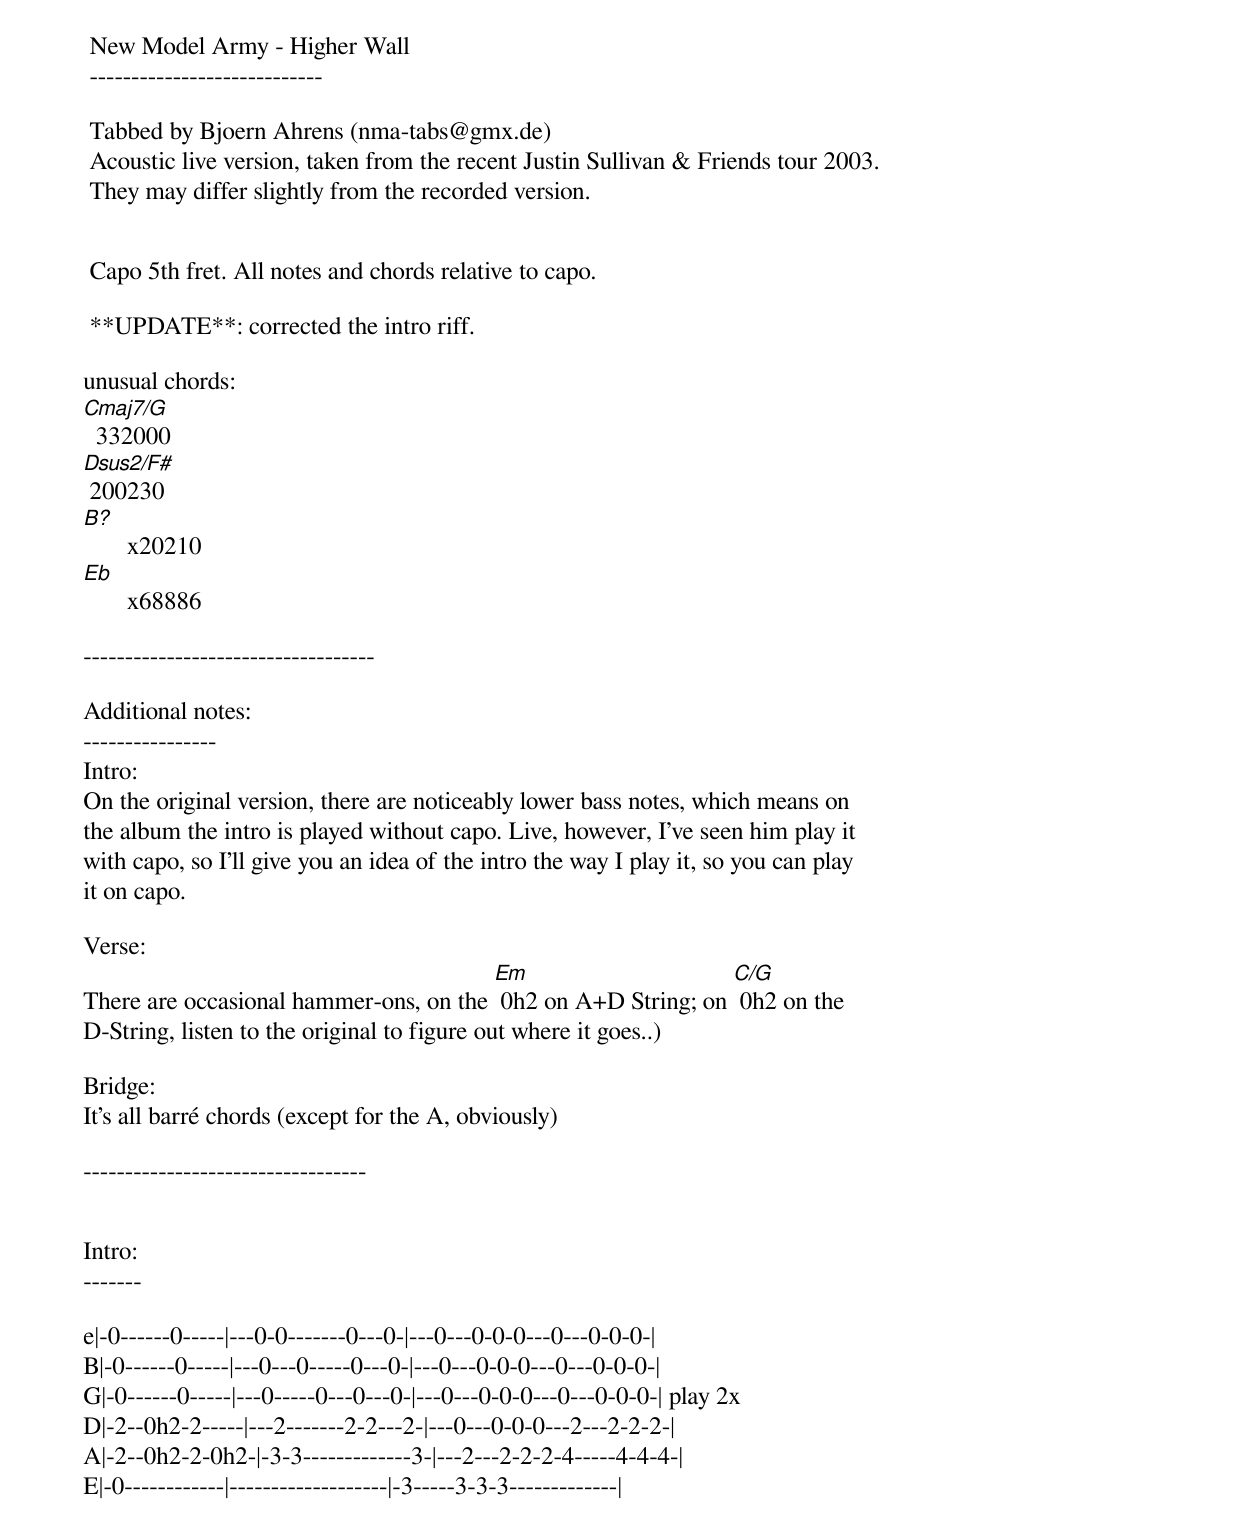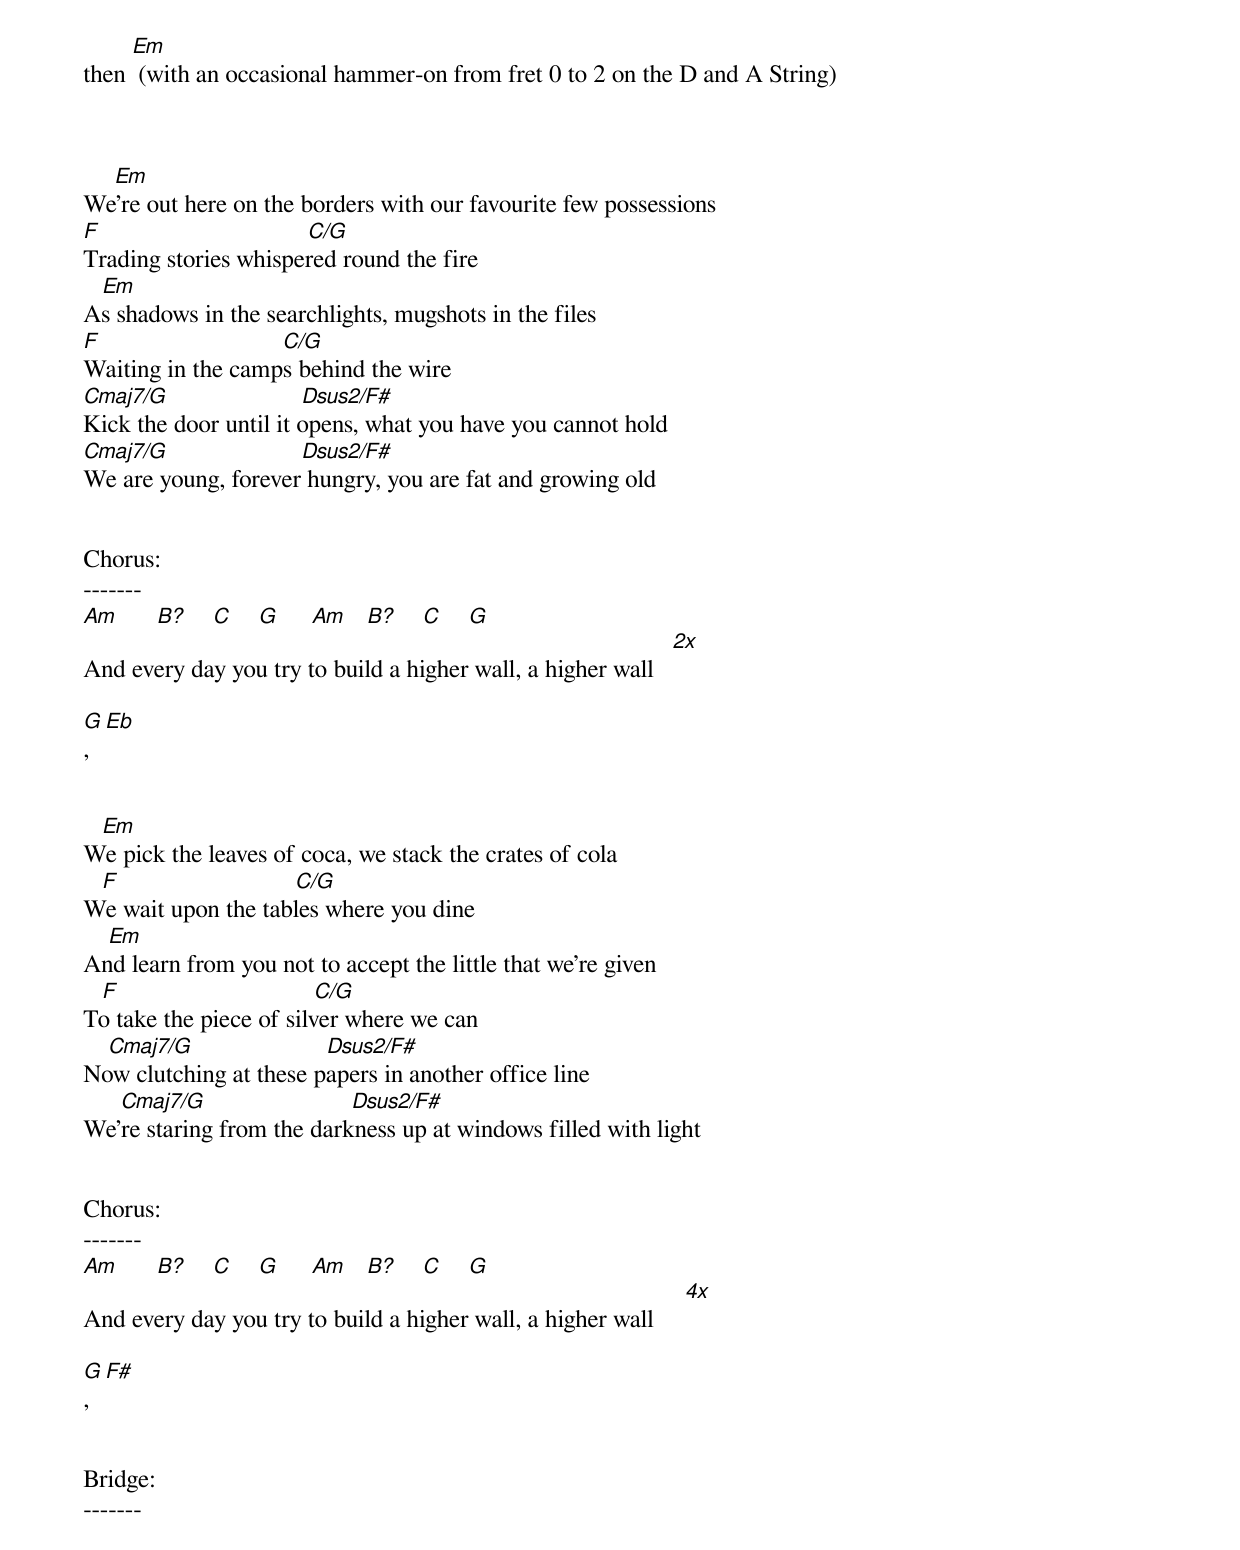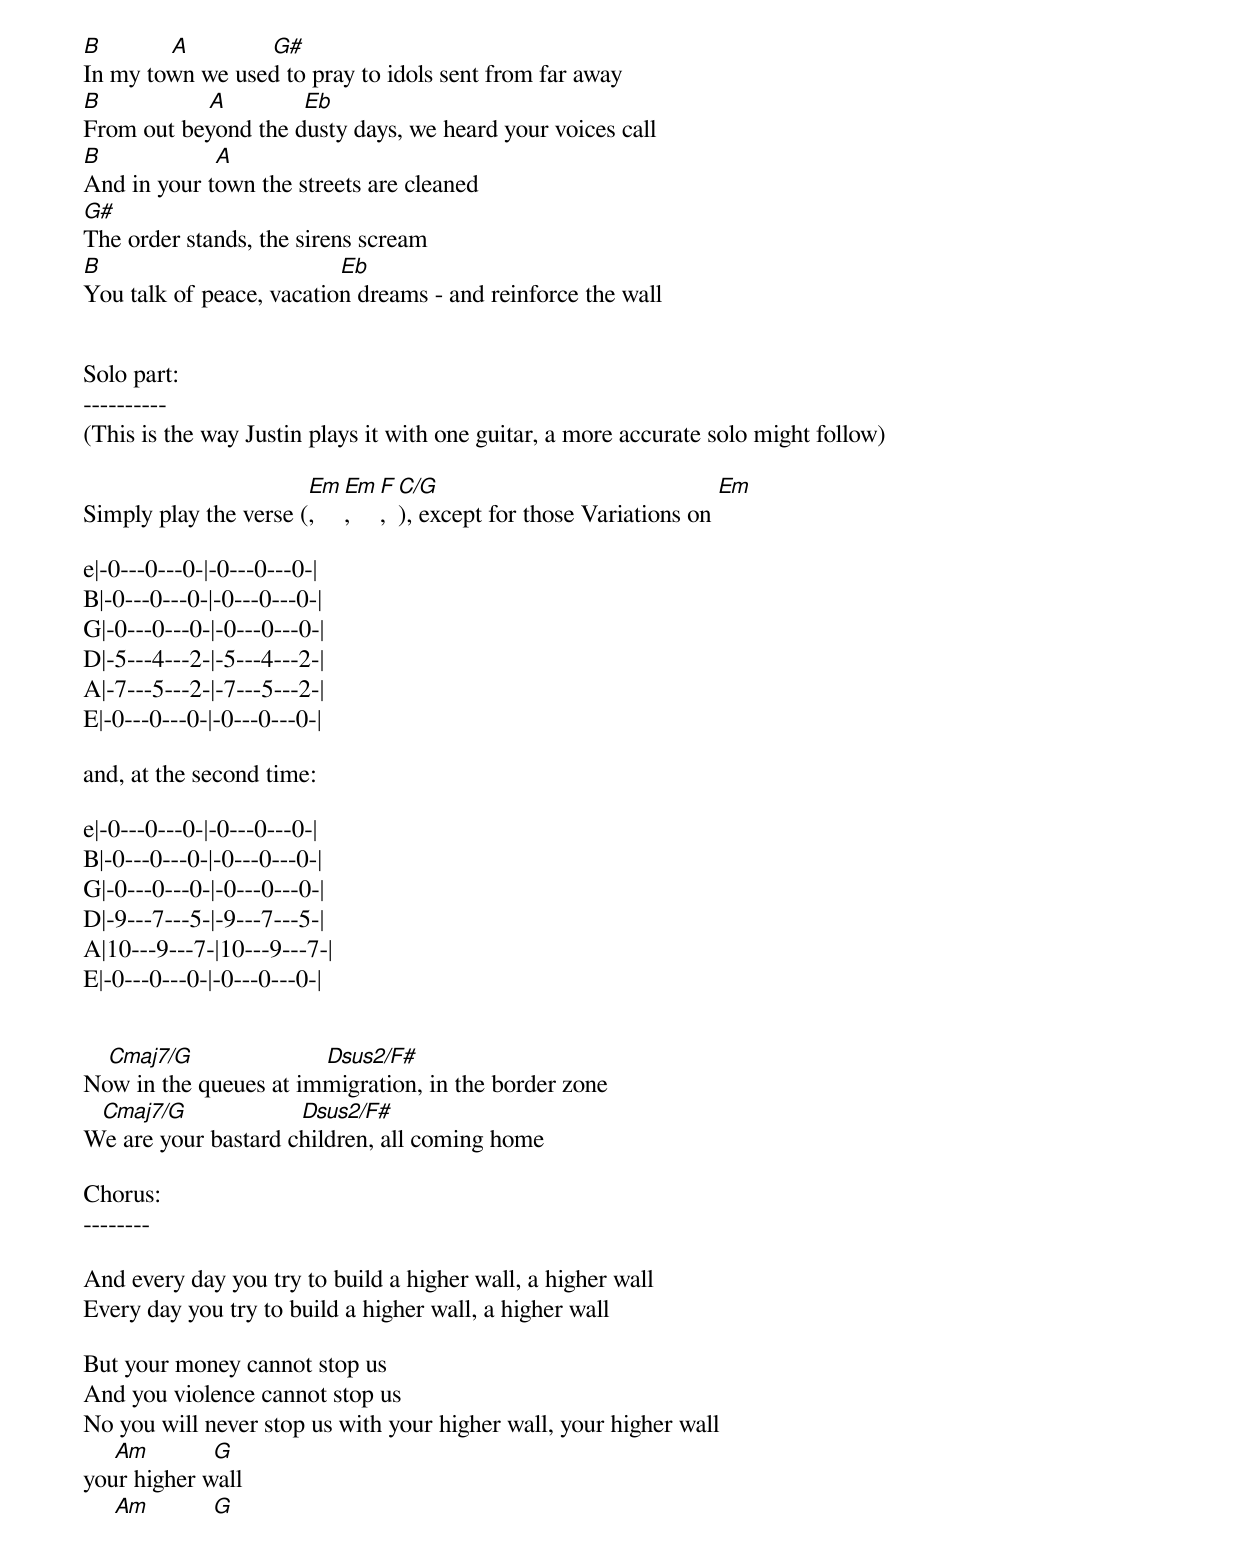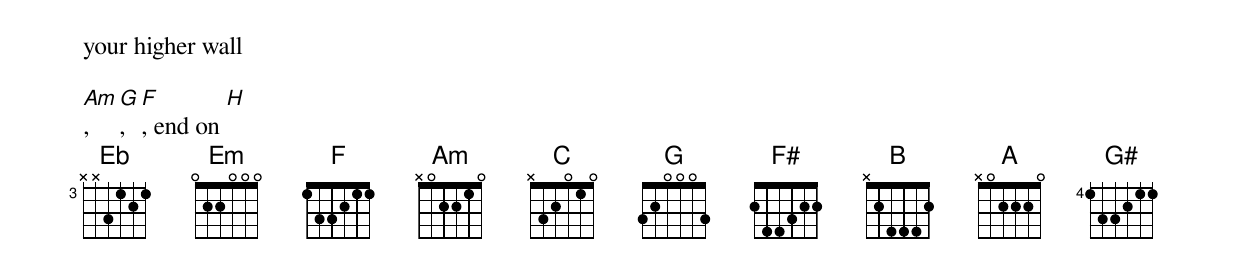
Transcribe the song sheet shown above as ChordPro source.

 New Model Army - Higher Wall
 ----------------------------

 Tabbed by Bjoern Ahrens (nma-tabs@gmx.de)
 Acoustic live version, taken from the recent Justin Sullivan & Friends tour 2003.
 They may differ slightly from the recorded version.


 Capo 5th fret. All notes and chords relative to capo.

 **UPDATE**: corrected the intro riff.

unusual chords:
[Cmaj7/G]  332000
[Dsus2/F#] 200230
[B?]       x20210
[Eb]       x68886

-----------------------------------

Additional notes:
----------------
Intro:
On the original version, there are noticeably lower bass notes, which means on
the album the intro is played without capo. Live, however, I've seen him play it
with capo, so I'll give you an idea of the intro the way I play it, so you can play
it on capo.

Verse:
There are occasional hammer-ons, on the [Em] 0h2 on A+D String; on [C/G] 0h2 on the
D-String, listen to the original to figure out where it goes..)

Bridge:
It's all barré chords (except for the A, obviously)

----------------------------------


Intro:
-------

e|-0------0-----|---0-0-------0---0-|---0---0-0-0---0---0-0-0-|
B|-0------0-----|---0---0-----0---0-|---0---0-0-0---0---0-0-0-|
G|-0------0-----|---0-----0---0---0-|---0---0-0-0---0---0-0-0-| play 2x
D|-2--0h2-2-----|---2-------2-2---2-|---0---0-0-0---2---2-2-2-|
A|-2--0h2-2-0h2-|-3-3-------------3-|---2---2-2-2-4-----4-4-4-|
E|-0------------|-------------------|-3-----3-3-3-------------|

then [Em] (with an occasional hammer-on from fret 0 to 2 on the D and A String)



     [Em]
We're out here on the borders with our favourite few possessions
[F]                                 [C/G]
Trading stories whispered round the fire
   [Em]
As shadows in the searchlights, mugshots in the files
[F]                             [C/G]
Waiting in the camps behind the wire
[Cmaj7/G]                     [Dsus2/F#]
Kick the door until it opens, what you have you cannot hold
[Cmaj7/G]                     [Dsus2/F#]
We are young, forever hungry, you are fat and growing old


Chorus:
-------
[Am]      [B?]    [C]    [G]     [Am]   [B?]    [C]    [G]
And every day you try to build a higher wall, a higher wall   [2x]

[G], [Eb]


   [Em]
We pick the leaves of coca, we stack the crates of cola
   [F]                            [C/G]
We wait upon the tables where you dine
    [Em]
And learn from you not to accept the little that we're given
   [F]                               [C/G]
To take the piece of silver where we can
    [Cmaj7/G]                     [Dsus2/F#]
Now clutching at these papers in another office line
      [Cmaj7/G]                       [Dsus2/F#]
We're staring from the darkness up at windows filled with light


Chorus:
-------
[Am]      [B?]    [C]    [G]     [Am]   [B?]    [C]    [G]
And every day you try to build a higher wall, a higher wall     [4x]

[G], [F#]


Bridge:
-------
[B]           [A]             [G#]
In my town we used to pray to idols sent from far away
[B]                 [A]            [Eb]
From out beyond the dusty days, we heard your voices call
[B]                  [A]
And in your town the streets are cleaned
[G#]
The order stands, the sirens scream
[B]                                      [Eb]
You talk of peace, vacation dreams - and reinforce the wall


Solo part:
----------
(This is the way Justin plays it with one guitar, a more accurate solo might follow)

Simply play the verse ([Em], [Em], [F], [C/G]), except for those Variations on [Em]

e|-0---0---0-|-0---0---0-|
B|-0---0---0-|-0---0---0-|
G|-0---0---0-|-0---0---0-|
D|-5---4---2-|-5---4---2-|
A|-7---5---2-|-7---5---2-|
E|-0---0---0-|-0---0---0-|

and, at the second time:

e|-0---0---0-|-0---0---0-|
B|-0---0---0-|-0---0---0-|
G|-0---0---0-|-0---0---0-|
D|-9---7---5-|-9---7---5-|
A|10---9---7-|10---9---7-|
E|-0---0---0-|-0---0---0-|


    [Cmaj7/G]                     [Dsus2/F#]
Now in the queues at immigration, in the border zone
   [Cmaj7/G]                  [Dsus2/F#]
We are your bastard children, all coming home

Chorus:
--------

And every day you try to build a higher wall, a higher wall
Every day you try to build a higher wall, a higher wall

But your money cannot stop us
And you violence cannot stop us
No you will never stop us with your higher wall, your higher wall
     [Am]          [G]
your higher wall
     [Am]          [G]
your higher wall

[Am], [G], [F], end on [H]
